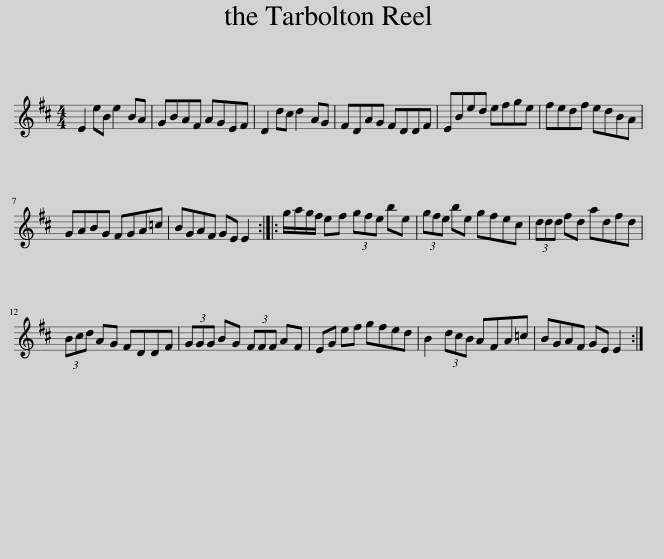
X:1
L:1/8
M:4/4
I:linebreak $
K:D
V:1 treble
V:1
 E2 eB e2 BA | GBAF AGEF | D2 dc d2 AG | FDAG FDDF | EBed efge | %5
 fedf edBA |$ GABG FGA=c | BGAF GE E2 :: g/a/g/f/ ef (3gfe be | (3gfe be gfec | %10
 (3ddd fd adfd |$ (3Bcd AG FDDF | (3GGG BG (3FFF AF | EG ef gfed | B2 (3dcB AFA=c | %15
 BGAF GE E2 :| %16
